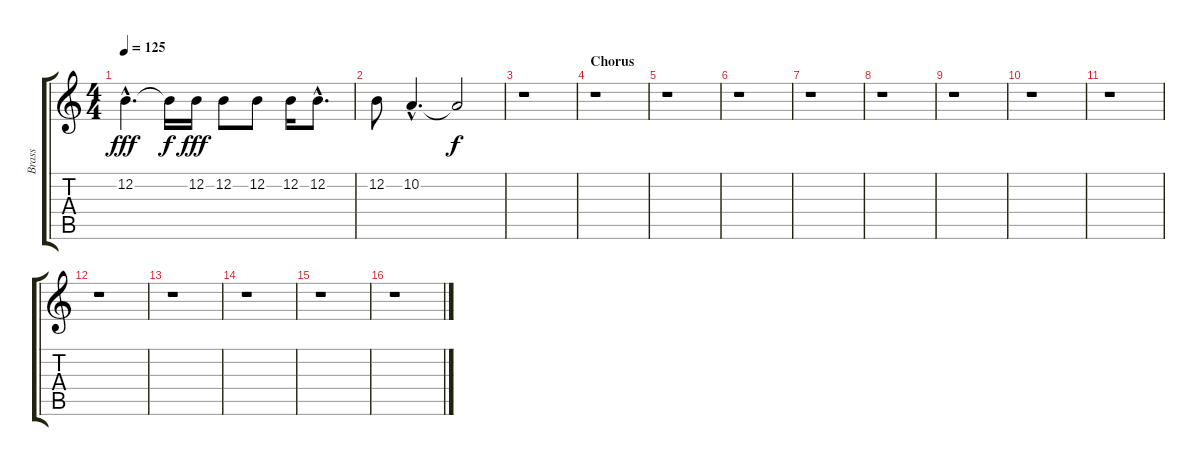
\track ("Brass" "Brass") {instrument tuba}
\staff {score tabs}
\tuning (E4 B3 G3 D3 A2 E2) {hide}
\ts (4 4)
\tempo 125
\clef g2
\ks c
12.2{hac}.4{d dy fff} 12.2{t}.16{dy f} 12.2.16{dy fff} 12.2.8 12.2.8 12.2.16 12.2{hac}.8{d} |
12.2.8 10.2{hac}.4{d} 10.2{t}.2{dy f} |
r.1 |
\section ("" "Chorus")
r.1 |
r.1 |
r.1 |
r.1 |
r.1 |
r.1 |
r.1 |
r.1 |
r.1 |
r.1 |
r.1 |
r.1 |
r.1
